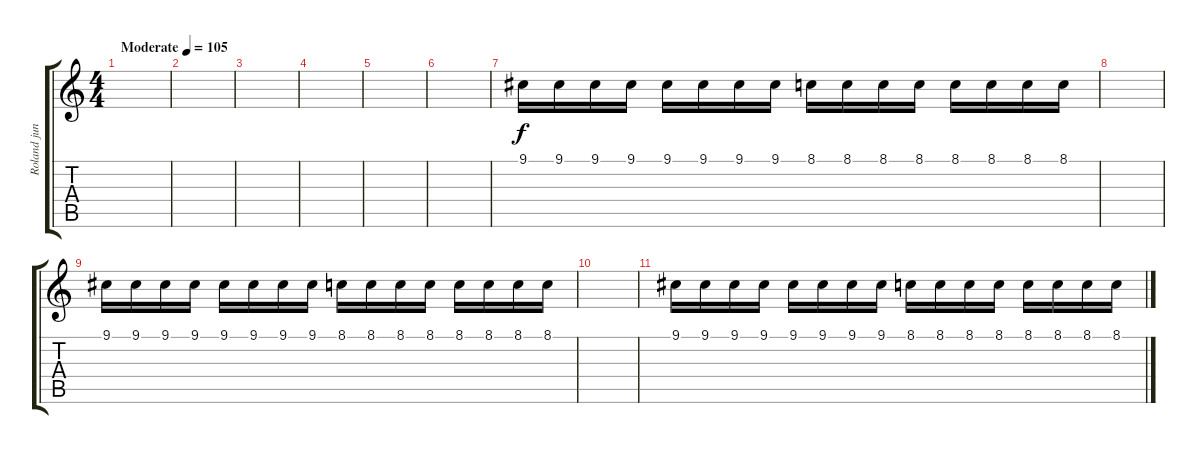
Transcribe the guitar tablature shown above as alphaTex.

\track ("Roland juno DI" "Roland jun") {instrument xylophone}
\staff {score tabs}
\tuning (E4 B3 G3 D3 A2 E2) {hide}
\ts (4 4)
\tempo (105 "Moderate")
\clef g2
\ks c
|
|
|
|
|
|
9.1.16 9.1.16 9.1.16 9.1.16 9.1.16 9.1.16 9.1.16 9.1.16 8.1.16 8.1.16 8.1.16 8.1.16 8.1.16 8.1.16 8.1.16 8.1.16 |
|
9.1.16 9.1.16 9.1.16 9.1.16 9.1.16 9.1.16 9.1.16 9.1.16 8.1.16 8.1.16 8.1.16 8.1.16 8.1.16 8.1.16 8.1.16 8.1.16 |
|
9.1.16 9.1.16 9.1.16 9.1.16 9.1.16 9.1.16 9.1.16 9.1.16 8.1.16 8.1.16 8.1.16 8.1.16 8.1.16 8.1.16 8.1.16 8.1.16
